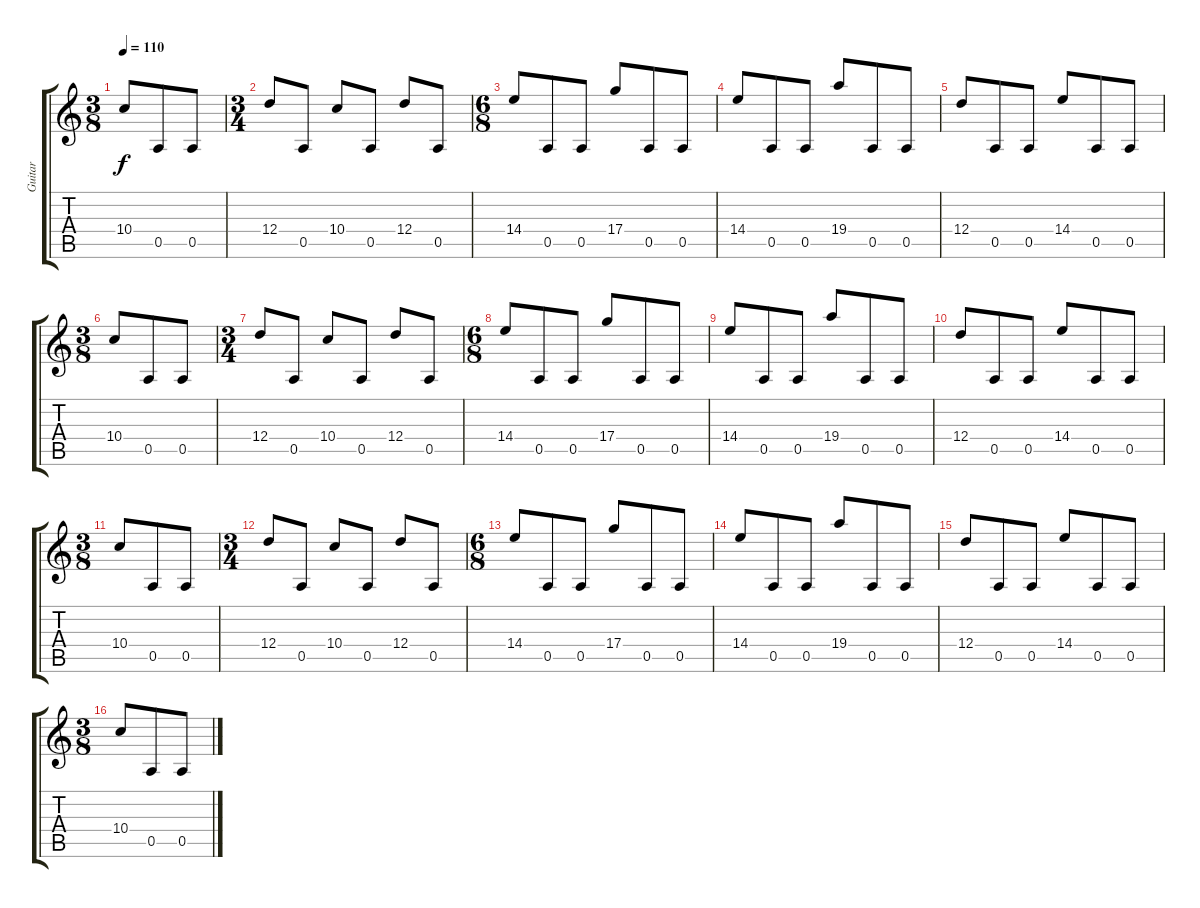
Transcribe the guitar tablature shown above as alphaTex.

\track ("Guitar" "Guitar") {instrument distortionguitar}
\staff {score tabs}
\tuning (E4 B3 G3 D3 A2 D2) {hide}
\ts (3 8)
\tempo 110
\clef g2
\ks c
10.4.8{dy f} 0.5.8 0.5.8 |
\ts (3 4)
12.4.8 0.5.8 10.4.8 0.5.8 12.4.8 0.5.8 |
\ts (6 8)
14.4.8{volume 11 instrument electricguitarmuted} 0.5.8 0.5.8 17.4.8 0.5.8 0.5.8 |
14.4.8 0.5.8 0.5.8 19.4.8 0.5.8 0.5.8 |
12.4.8 0.5.8 0.5.8 14.4.8 0.5.8 0.5.8 |
\ts (3 8)
10.4.8 0.5.8 0.5.8 |
\ts (3 4)
12.4.8 0.5.8 10.4.8 0.5.8 12.4.8 0.5.8 |
\ts (6 8)
14.4.8{volume 11 instrument electricguitarmuted} 0.5.8 0.5.8 17.4.8 0.5.8 0.5.8 |
14.4.8 0.5.8 0.5.8 19.4.8 0.5.8 0.5.8 |
12.4.8 0.5.8 0.5.8 14.4.8 0.5.8 0.5.8 |
\ts (3 8)
10.4.8 0.5.8 0.5.8 |
\ts (3 4)
12.4.8 0.5.8 10.4.8 0.5.8 12.4.8 0.5.8 |
\ts (6 8)
14.4.8{volume 11 instrument electricguitarmuted} 0.5.8 0.5.8 17.4.8 0.5.8 0.5.8 |
14.4.8 0.5.8 0.5.8 19.4.8 0.5.8 0.5.8 |
12.4.8 0.5.8 0.5.8 14.4.8 0.5.8 0.5.8 |
\ts (3 8)
10.4.8 0.5.8 0.5.8
